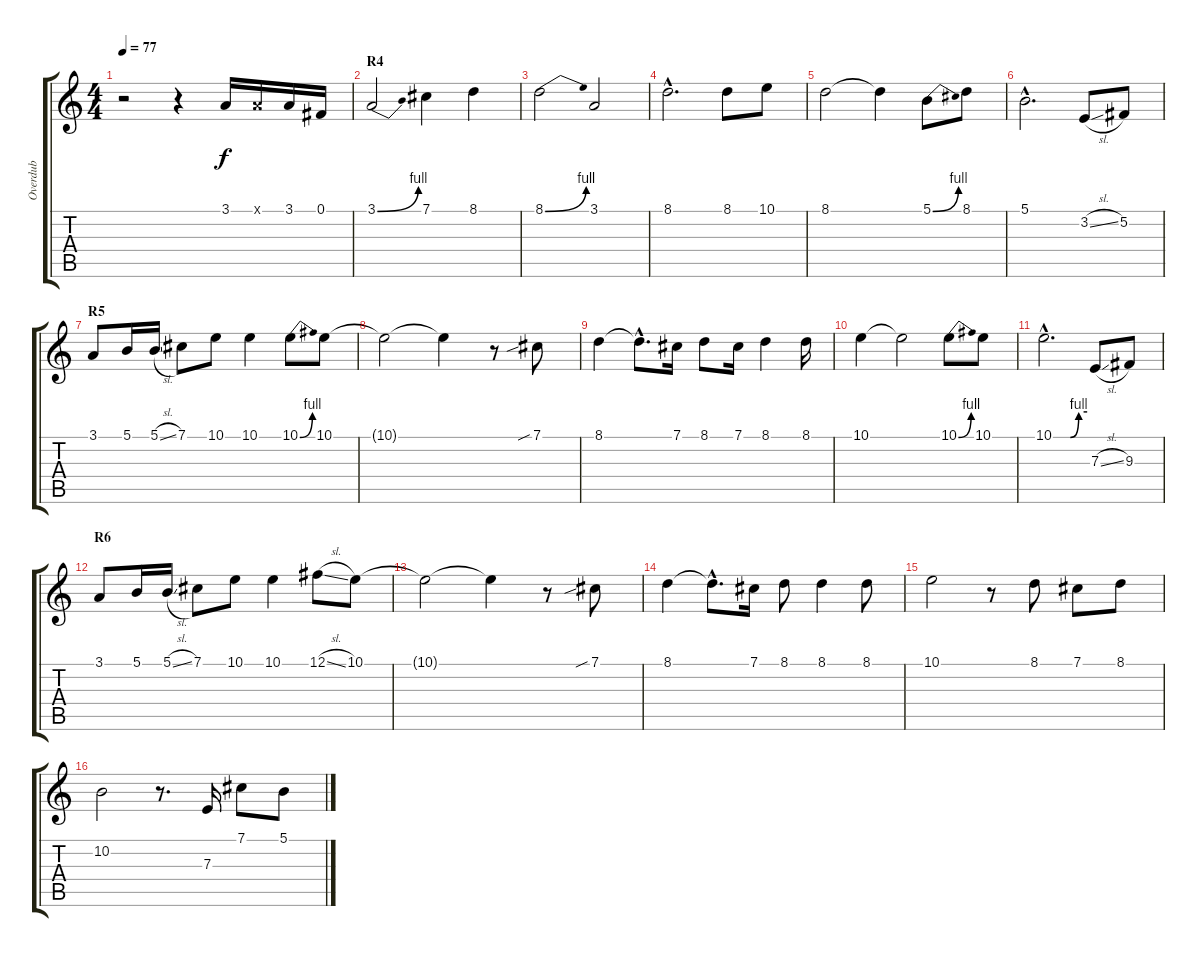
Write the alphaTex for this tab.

\track ("Overdub" "Overdub") {instrument fiddle}
\staff {score tabs}
\tuning (Gb4 Db4 A3 E3 B2 Gb2) {hide}
\ts (4 4)
\tempo 77
\clef g2
\ks c
r.2{dy f} r.4 3.1.16 3.1{x}.16 3.1.16 0.1.16 |
\section ("" "R4")
3.1{be (bend 0 0 60 4)}.2 7.1.4 8.1.4 |
8.1{be (bend 0 0 60 4)}.2 3.1.2 |
8.1{hac}.2{d} 8.1.8 10.1.8 |
8.1.2 8.1{t}.4 5.1{be (bend 0 0 60 4)}.8 8.1.8 |
5.1{hac}.2{d} 3.2{sl}.8 5.2.8 |
\section ("" "R5")
3.1.8 5.1.16 5.1{sl}.16 7.1.8 10.1.8 10.1.4 10.1{be (bend 0 0 60 4)}.8 10.1.8 |
10.1{t}.2 10.1{t}.4 r.8 7.1{sib}.8 |
8.1.4 8.1{hac t}.8{d} 7.1.16 8.1.8 7.1.16 8.1.4 8.1.16 |
10.1.4 10.1{t}.2 10.1{be (bend 0 0 60 4)}.8 10.1.8 |
10.1{be (custom 0 0 30 0 45 4 60 4) hac}.2{d} 7.3{sl}.8 9.3.8 |
\section ("" "R6")
3.1.8 5.1.16 5.1{sl}.16 7.1.8 10.1.8 10.1.4 12.1{sl}.8 10.1.8 |
10.1{t}.2 10.1{t}.4 r.8 7.1{sib}.8 |
8.1.4 8.1{hac t}.8{d} 7.1.16 8.1.8 8.1.4 8.1.8 |
10.1.2 r.8 8.1.8 7.1.8 8.1.8 |
10.2.2 r.8{d} 7.3.16 7.1.8 5.1.8
